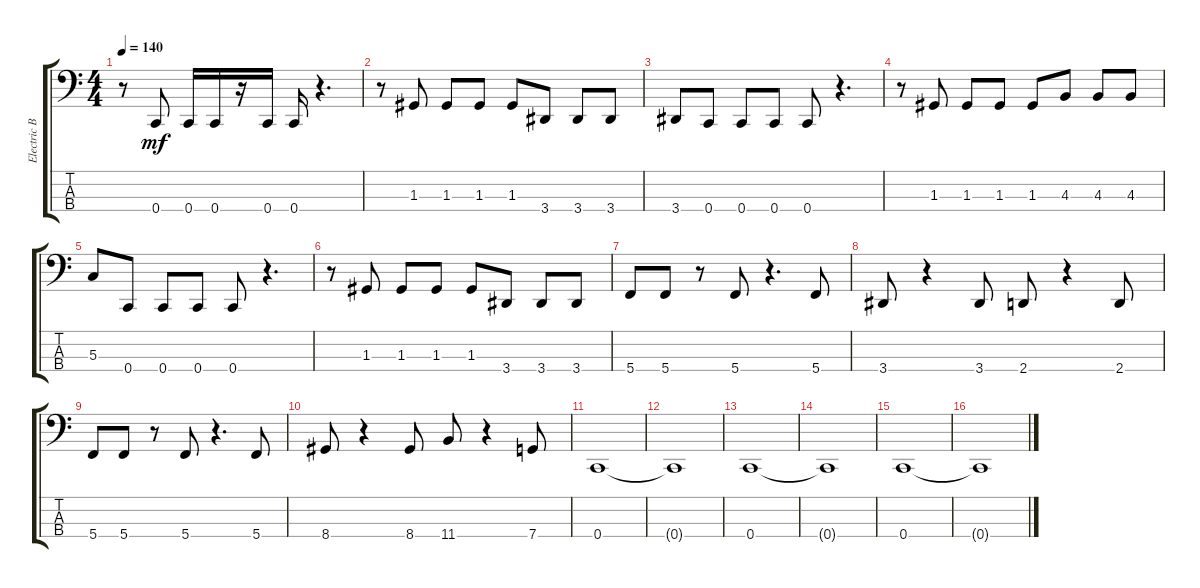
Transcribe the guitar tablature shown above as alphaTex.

\track ("Electric Bass" "Electric B") {instrument electricbassfinger}
\staff {score tabs}
\tuning (F2 C2 G1 C1) {hide}
\ts (4 4)
\tempo 140
\clef f4
\ks c
r.8{dy mf} 0.4.8 0.4.16 0.4.16 r.16 0.4.16 0.4.16 r.4{d} |
r.8 1.3.8 1.3.8 1.3.8 1.3.8 3.4.8 3.4.8 3.4.8 |
3.4.8 0.4.8 0.4.8 0.4.8 0.4.8 r.4{d} |
r.8 1.3.8 1.3.8 1.3.8 1.3.8 4.3.8 4.3.8 4.3.8 |
5.3.8 0.4.8 0.4.8 0.4.8 0.4.8 r.4{d} |
r.8 1.3.8 1.3.8 1.3.8 1.3.8 3.4.8 3.4.8 3.4.8 |
5.4.8 5.4.8 r.8 5.4.8 r.4{d} 5.4.8 |
3.4.8 r.4 3.4.8 2.4.8 r.4 2.4.8 |
5.4.8 5.4.8 r.8 5.4.8 r.4{d} 5.4.8 |
8.4.8 r.4 8.4.8 11.4.8 r.4 7.4.8 |
0.4.1 |
0.4{t}.1 |
0.4.1 |
0.4{t}.1 |
0.4.1 |
0.4{t}.1
